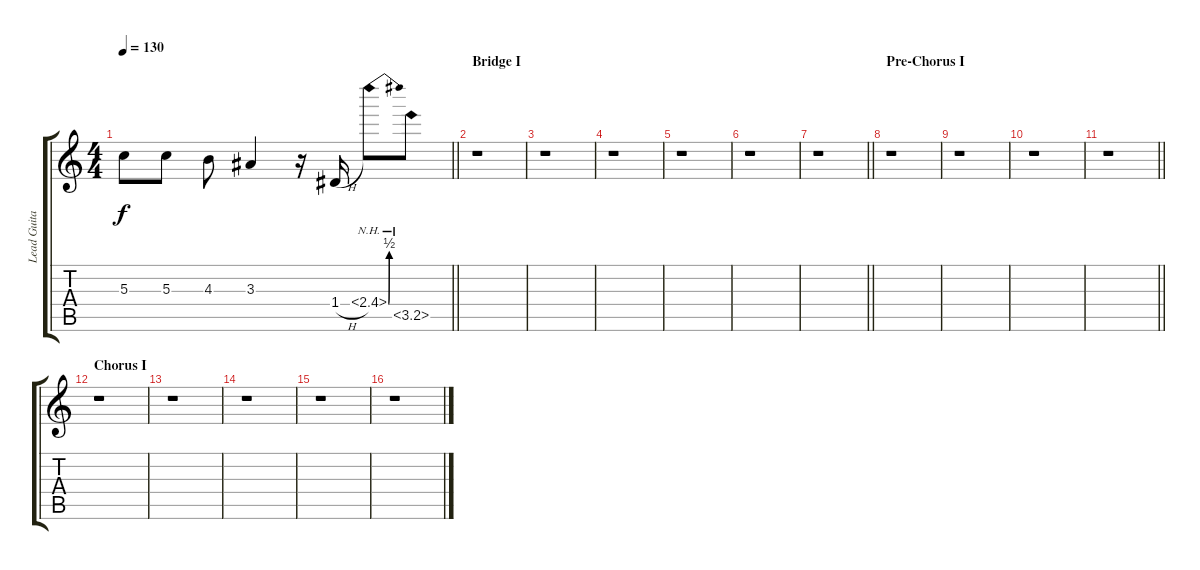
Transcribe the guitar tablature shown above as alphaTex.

\track ("Lead Guitar 1" "Lead Guita") {instrument overdrivenguitar}
\staff {score tabs}
\tuning (E4 B3 G3 D3 A2 E2) {hide}
\ts (4 4)
\tempo 130
\clef g2
\barLineRight lightlight
\ks c
5.3{t}.8{dy f} 5.3.8 4.3.8 3.3.4 r.16 1.4{h}.16 2.4{be (bend 0 0 60 2) nh}.8 3.5{nh}.8 |
\section ("" "Bridge I")
r.1 |
r.1 |
r.1 |
r.1 |
r.1 |
\barLineRight lightlight
r.1 |
\section ("" "Pre-Chorus I")
r.1 |
r.1 |
r.1 |
\barLineRight lightlight
r.1 |
\section ("" "Chorus I")
r.1 |
r.1 |
r.1 |
r.1 |
r.1
